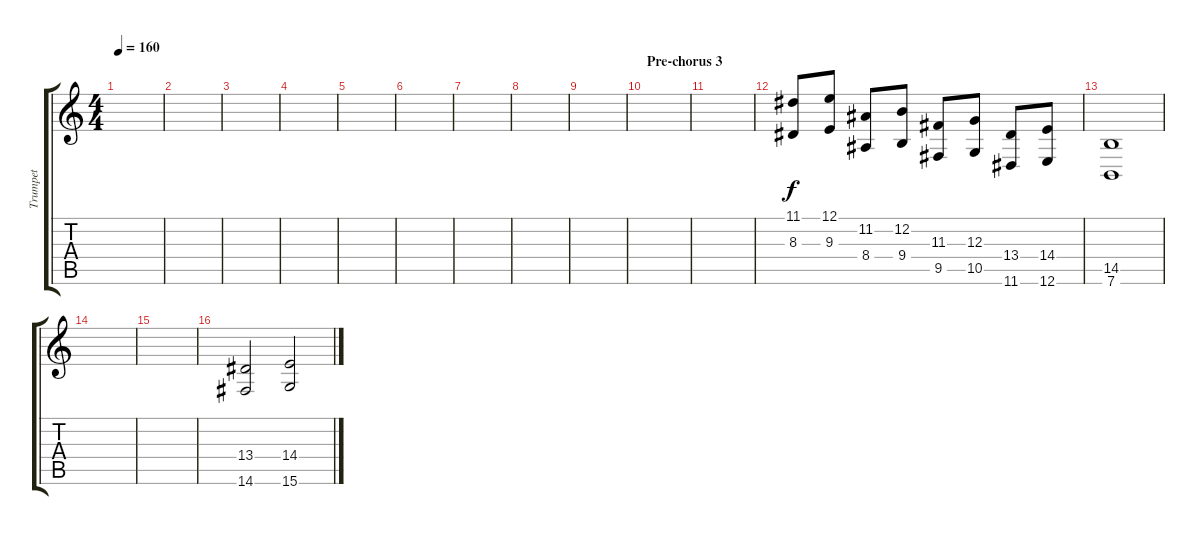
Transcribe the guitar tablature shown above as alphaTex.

\track ("Trumpet" "Trumpet") {instrument frenchhorn}
\staff {score tabs}
\tuning (E4 B3 G3 D3 A2 E2) {hide}
\ts (4 4)
\tempo 160
\clef g2
\ks c
|
|
|
|
|
|
|
|
|
\section ("" "Pre-chorus 3")
|
|
(11.1 8.3).8 (12.1 9.3).8 (11.2 8.4).8 (12.2 9.4).8 (11.3 9.5).8 (12.3 10.5).8 (13.4 11.6).8 (14.4 12.6).8 |
(14.5 7.6).1 |
|
|
(13.4 14.6).2 (14.4 15.6).2
